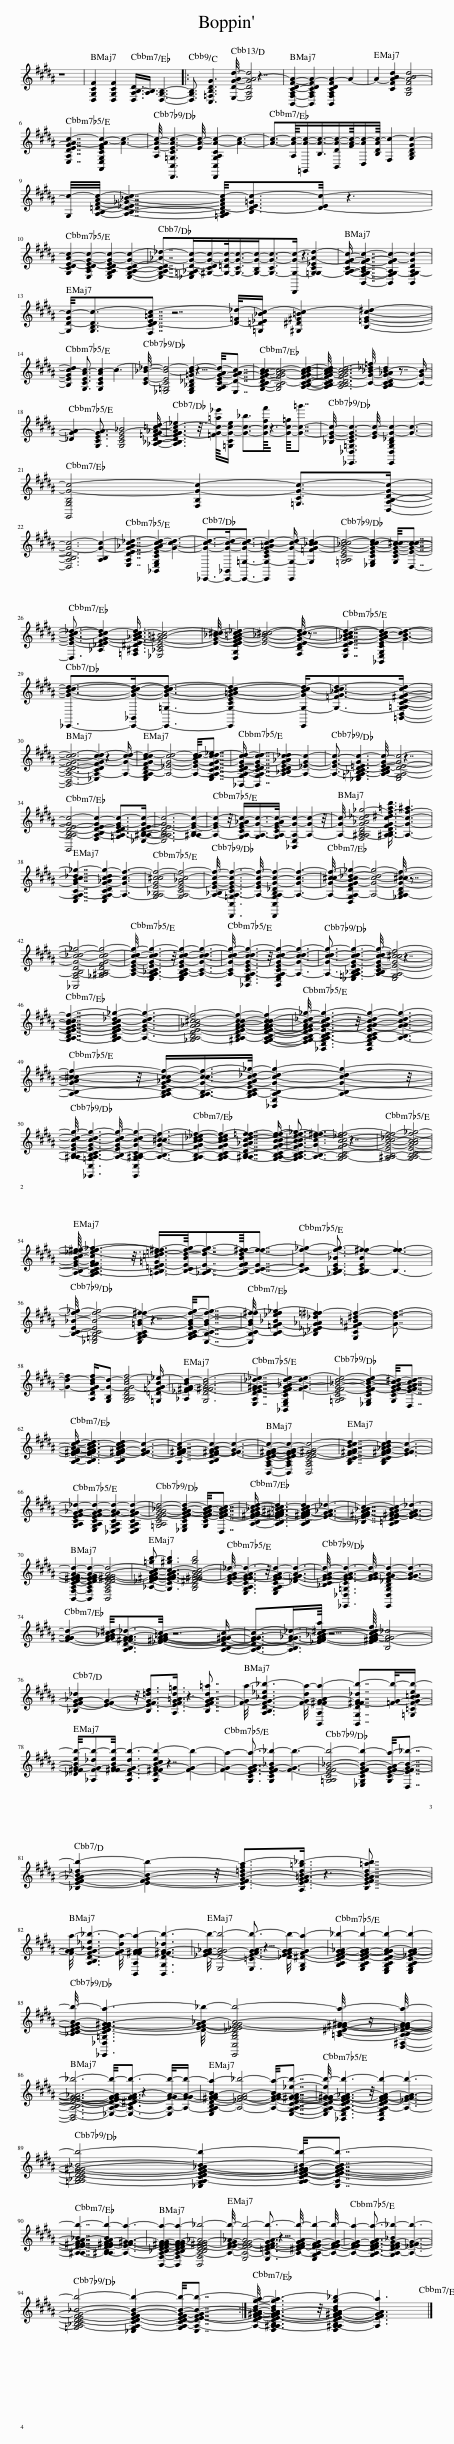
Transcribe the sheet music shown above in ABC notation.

X:1
L:1/8
M:none
I:linebreak $
K:B
V:1 treble
V:1
 z8 | [D,G,CF]2 [D,G,CF]2 [D,A,B,-D]3/4[A,B,]3/4 [D,G,B,]3- |: [D,G,B,]3/2 [C,=F,B,DG]3 z7/2 x/4 | [B,,-F,-A,C-D-F-A-]2 [B,,F,A,CDFA-]2 [B,,F,A,CDFA-]2 A2- | A2- [CFA-Bd]2 [G,CFA-Bd]4 |$ %5
 [E,A,DEGA-c-]7/2 [A,,E,G,CEGA-c-]2 [Ac]3- | [A,E-A-c-]/4 [D,,C,=G,CEA-c-]3 [EA-c-]/4 [D,,C,G,A,CA-c-]2 [Ac]3- | [Ac]3/2-[A,A-c-]/8[=G,,A-c-]/[B,A-c-]3/4[B,,DA-c-]/[FA-c-]/8[D,Ac-]/[B,DAc-]/8 [F,c-]2 [G,B,DGc-]2 |$ [G,c-]/4[A,B,=DFAc]/4- [A,-B,-D-_E_G-_B-c-]7/2 [=G,A,B,D-FAc-]/4[B,D-E=Gc-D-Ec-]3/2 z9/4 |$ [G,CD-E-Ac-]2 [E,A,CD-EG-c-]2 [E,G,A,CD-EG-c-]2 [E,G,A,CDGc]2- | %10
 [E,G,-A,CD-_A-_d-]7/4[_E,=G,_A,-D-G-c-]/[^G,-CDG-c-]/[G,-=DG-c-]/<[G,-CG-c-]/[G,-B,G-c-]<[G,-CG-c-D,,G,-G-c-][D,,G,-G-c-]/4 [=G,G,-C_EA-d-]2 | [G,A,CFGc]/- [B,,-F,-G,-A,-CF-G-c-]7/2 [B,,F,G,-A,FG-c-]2 [B,,F,G,-A,DGc-]2 |$ [G,D-Gc-]/4[G,B,D-c-F,CD-E=Ac-]3/2[F,CD-E=Ac-]3/2 [D-=F_d-]/4[=G,=D_E_Bc-]/ [^G,^D^F=Bc-]2 [B,=EGc^d]2- |$ [B,EGc-d]2 [G,CEAc-]3/2 [G,CEAc-]2 c3- | [CE_B_d]/4- [_E,=G,CEB-d-E,G,_B,_D=G-B-d-]4 [E,G,_B,_D=G-B-d-]7/4 [G,A,C-EG-A-d-]/4[E,D-G-A-c-]7/4 | %15
 [G,-B,-C-DF-G-A-B-c-]2 [G,B,C-FG-A-Bc-]4 [A,B,CDFGABcd]2- | [A,B,C-DFG-A-Bc-d]/4 [A,B,C-DFG-A-Bc-dC-G-_B-_d=fA,B,C-DG-_AB-d]6 [A,B,C-DG-_AB-d]5/4 [CGB]/- |$ [_DG-A]2 [G,CEG-A]3/2 [G,CEG-_B]4 [_A,_B,D=FG_A=cd]/- | [A,B,DFG-Ac-_e]3 z3/8 [=FG-c-=a_e']/8[=G,CG-c-e]/ [G-c-_b]3/2[G-c-ff']/8 z5/8 [G-c-=g]/8[G-c-=g']7/4 | [_B,E-G-c-]/4 [_E,,_D,=G,CEG-c-]3 [EG-c-]/4 [E,,D,G,B,_DG-c-]2 [Gc]3- |$ %20
 [G,,G,B,G-c-]4 [F,B,G-c-]2 [=G,CG-c-]>[D,A,B,DGc]- |$ [D,A,B,DG-c-]6 [A,B,G-c-]2 | [E,A,DEG-_Ac-_d-]7/2 [_B,,E,G,CEG-Ac-d-]2 [Gcd]3- | [_E,,Gcd]->[E,,-_B,,G-c-d-][E,,=G,Gcd]3/2- [E,,G,-CEG-=Ac-d-]2 [E,,G,-G-c-d-]/ [G,=FG-_Bc-d-]2 | [=G,A,CEG-_B-c-d-]4 [_E,G,CEG-B-c-d-]2 [G,CE-G-B-c-^c-]/4[D,EGBcc]7/4- |$ %25
 [D,E-G-B-c-_d-]3/2 [_A,_DE-FG-B-c-d]2 [=F,^A,^DE-G-_AB-c-d]3/4 [_E,_A,CE-G-^A-=Bc-]4 | [EG_Bc^c]/4- [D,G,DE-FG-A-=Bc-_d-]2 [E-G-_B-c-^c-F,B,DE-G-B-c-d-]4 z7/4 | [E,A,DEG-_AB-c-d-]7/2 [_B,,E,G,CEG-AB-c-d-]2 [GBcd]3- |$ [_E,,GBcd]->[E,,-_B,,G-B-c-d-][E,,=G,GBcd]3/2- [E,,G,-CEG-=AB-c-d-]2 [E,,G,-G-Bc-d-]<[G,-=FG-_Bc-d-][=B,,-D,-G,=A,-C-D-^F-G-c-d-]/ |$ [B,,D,-A,-C-D-F-G-c-d-_E,A,-CDFG-c-d-]6 [_E,A,-CDFG-c-d-]3/2 [A,Gcd]/- | %30
 [E,G,A,-B,D-FG-Bc-d-]2 [A,_EGcd]4- [A,-E-G-Bc-d-]/4[E,G,A,-CD-FG-c-d-_e]7/4 | [_B,,-G,A,-C-D-E-G-c-d-]/ [B,,G,A,-CD-EG-c-d]7/2 [A,-_B,CD-EG-_Ac-_d]2 [A,_EGc]2- | [A,EGc]3/2- [_E,=G,A,-_B,CD-=EG-c-A,-B,CD-E-G-c-E,G,A,-D-E-G-c-]3 [E,G,A,-D-E-G-c-]15/4 |$ [G,,G,A,-B,D-E-G-c-]4 [F,A,-B,D-E-G-c-]2 [=G,A,-CDE-G-c-]>[_E,A,^A,B,DEGc]- | [E,A,-A,B,DE-G-c-]6 [A,-^A,B,E-G-c-]2 | %35
 [A,-EG-c-]2 z/4 [G,A,-CEG-_Ac-]/[G,A,-G-c-]/>[G,A,-CEG-Ac-]/ [_B,,E,A,-G-c-]2 [A,Gc]2- z/4 | [A,Gc]/4- [F,A,-^A,B,DG-_Ac-_d_g-]4 [A,-^A,B,DFG-c-^df-=ad']3/4 [A,-G-c-f-^a]3 |$ [E,G,A,-CG-Bc-_d_g-]7/2 [E,G,A,-CDG-_Ac-dg-]2 [A,Gcf]3- | [G,A,-_B,EG-c-^cf-]4 [G,A,-CEG-_Bc-f-]4 | [A,-_B,E-G-c-f-]/4 [D,,C,=G,A,-CEG-c-f-]3 [A,-EG-c-f-]/4 [D,,C,G,A,-B,_DG-c-f-]2 [A,Gcf]3- | %40
 [A,Gc^cf]/4- [D,G,A,-DFG-Bc-_d-_g-]2 [A,-G-c-d-g-_G,A,-B,DG-c-^c-f-]4 z7/4 |$ [_A,,F,A,-B,DG-c-_d-_g-]4 [_G,A,-^A,B,DFG-c-d-g-]4 | [A,CEGcdg]/4- [E,G,A,-_B,CEG-c-d-g-]3 z/4 [E,G,A,-B,C-EG-c-d-g-]2 [A,CGcdg]3- | [A,-CG-c-d-g-]/4 [_B,,E,G,A,-CEG-c-d-g-]3 z/4 [B,,E,G,A,-CEG-c-d-g-]2 [A,Gcdg]3- | [A,Gcdg]3/2- [_E,=G,A,-_B,CEG-c-d-g-A,-B,CE-G-c-d-g-E,G,A,-E-G-c-^c-f-]3 [E,G,A,-E-G-c-^c-f-]15/4 |$ %45
 [G,A,-B,DE-FG-Bc-c-f-]7/2 [G,A,-B,DE-FG-Bc-_d-_g-]2 [A,EGcdg]3- | [_G,A,-B,DE-G-_Ac-^c-f-]4 [^G,A,-B,DE-FG-A-c-c-f-]2 [F,G,A,B,DEFGAccf]2- | [F,G,A,-B,-DEFG-A-c-_d-_g-]/4 [_B,,E,G,A,-B,-CEG-A-c-d-g-]3 z/4 [B,,E,G,A,-B,-CEG-A-c-d-g-]2 [A,B,GAcdg]3- |$ [A,-B,-G-Ac-^c-f-]2 z/4 [G,A,-B,-CEG-_Ac-c-f-]/[G,A,-B,-G-c-c-f-]/>[G,A,-B,-CEG-Ac-_d-_g-]/ [_B,,E,A,-B,-G-c-d-g-]2 [A,B,Gcdg]2- z/4 |$ [A,-^A,B,-E-G-c-d-g-]/4 [_E,,C,=G,A,-B,-CEG-c-d-g-]3 [A,-B,-EG-c-d-g-]/4 [E,,C,G,A,-^A,B,-CG-c-d-g-]2 [A,B,Gc^cf]3- | %50
 [G,A,-B,-FG-Bc-_d-_ef-]2 [G,A,-B,-CFG-Bc-def-]2 [A,-^A,B,-DG-_Ac-d=f-f-]7/2 [G,A,B,CFGBceff]/- | [G,A,-B,-CFG-Bc-e-f-_g-]3/2 [A,-B,-G-c-ef-^f-G,A,-B,-CFG-B-c-_ef-f-]3 [G,A,-B,-CFG-B-c-_ef-f-]7/2 | [G,A,-^A,B,-EG-B-c-_df-f-]4 [G,A,-B,-CE-G-ABc-f-_g-]4 |$ [A,-B,-E-G-Bc-_e-f-^f-]/8 [G,A,B,-CE-FGce-f-_g-]3 z3/8 [=A,B,-=DE-=G=cd-=ef-^f-]3/4[B,-CE-Bd-f-g-]/8[_A,B,-E-df-g-]7/4[A,B,-E-FBdf-^f-]/8[B,CEff]7/4- | [B,-CEf-_g-]2 [_A,B,-CE_Bf-g-]3/2 [A,B,-CEBf-^f-]2 [B,ff]3- |$ %55
 [B,CE_Bf_g]/4- [_E,=G,B,-CEB-f-g-E,G,A,B,-C=G-B-f-^f-]4 [E,G,A,B,-C=G-B-f-^f-]7/4 [G,A,B,-C-EG-B-f-g-]/4[E,B,CGBfg]7/4- | [E,B,C-G-Bf-^f]/4 [B,C-=FG-_B_ef_g-]2 [_B,_D_EG-_A_d=f^f-]2 [G,C^FG-=B^d-f-]2 [Gdf]7/4- |$ [G-d-f]2 [A,DFG-Bd-f]/[G,B,G-d-] [G,A,B,DFG-Bd-f]4 [=G,=D=F-G-_B_e-]/ | [_A,_EF-^FG-Bd-]2 [G,DF-^FG-Bd-]6 | [E,A,DEF-G-^G_d-_e-]7/2 [_B,,E,G,CEF-G-_Ad-e-]2 [FGde]3- | %60
 [=G,A,CEF-G-_B-d-e-]4 [_E,G,CEF-G-B-d-e-]2 [G,CE-F-G-A-c-^d-]/4[D,E-F-G-Ac-d]7/4 |$ [A,B,EF^FGAcd]/- [A,B,E-F-FG-ABc-d]3 [A,B,E-F-^FG-ABc-d]2 [EFGc]3- | [A,E-F-^FG-Ac-]7/2 [A,B,DE-F-^FG-Ac-]2 [EFGc]3- | [B,,-F,-A,C-D-E-F-^F-G-c-]2 [B,,F,A,CDE-F-FG-c-]2 [B,,F,A,CDE-F-^FG-c-]4 | [G,B,CE-F-^FG-Bc-d]7/2 [G,B,CE-F-^FG-_ABc-d]2 [EF-G-c-]3 |$ %65
 [G,A,CEF-G-_A-_d-]2 [E,G,A,CEF-G-A-d-]2 [_D,E,G,A,CF-G-A-d-]2 [D,E,G,A,CF-G-A-d-]2 | [=G,A,CEF-G-A-_B-d-]4 [_E,G,CEF-G-A-B-d-]2 [G,CE-F-G-A-B-c-]/4[D,E-F-G-A-Bc-]7/4 | [A,B,EF^FGA_Bcd]/- [A,B,E-F-FG-^G-^A=Bc-d]3 [A,B,E-F-^FG-G-ABc-d]2 [EFG_A_d]3- | [_B,E-F-^FG-A-_Bc-]7/2 [A,=B,DE-F-^FG-A-Bc-]2 [EFGA_d]3- |$ [B,,-F,-A,C-D-E-F-^F-G-A-d-]2 [B,,F,A,CDE-F-FG-A-d-]2 [B,,F,A,CDE-F-^FG-A-d-]4 | %70
 [_A,-_D-E-F-^F-G-A-B-c-=gb-] [G,CE-F-FG-A-Bc-^gb]3 [G,B,^DEF-^FG-A-Bc-gb]4 | [CEFGA_d]/4- [E,G,A,CEF-G-A-d-]3 z/4 [E,G,A,C-EF-G-A-d-]2 [_DFGAd]3- | [_B,CE-F-G-A-d-]/4 [_E,,_D,=G,CEF-G-A-d-]3 [EF-G-A-d-]/4 [E,,D,G,B,_DF-G-A-d-]2 [FGAd]3- |$ [FGAd]2- [F-G-A-_Bc-^d]/4[A,B,DF-^FG-A-_d-_E-F-^F-G-A-=B-c-]3/2 z15/4 [A,B,DFG^Gc]/- | [A,-B,-DF-G-G-c-]3/2[A,B,F-G-_A-_d-]3/4[_EF-FG-A-_Bc-^da]/8 z15/8 [EF-^FG-A-Bc-df]/8 [B,F-G-A_d]4 |$ %75
 [_B,E-F-G-_A_d]2 [EFG]2- z/4 [B,EF-G-=dfA,EF-G-=Ad=g]>[A,EF-G-=Ad=g] [B,EF-G-Ad=a]7/4 | [FGa]/4- [A,B,DF-G-_B_e_b-]3 [F-G-da-]/4 [B,,A,F-^FG-Aa-]2 [B,,G,DF^FG-_db-]7/4[=FGb]/4-[=G,=CF-G-B=ceb-]/ |$ [_DF-^FG-Beb-]/4[_A,F-G-_db-][F-^FG-Beb-]/4 [A,DF-G-db-A,DF-^FG-Bceb-]3 [A,DF-^FG-Bceb-]3/2 [FGb]2- | [FGa]2- [G,CEF-G-Aa-]3/2 [G,CEF-G-_B_b-]2 [FGb]3- | [=G,A,CEF-G-_B-b-]4 [_E,G,CEF-G-B-b-]2 [G,CE-F-G-A-a-]/4[D,EF-G-B-_b-]7/4 |$ %80
 [_B,E-F-G-_AB-_db-]2 [EFGBb]2- z/4 [B,EF-G-B-=dfa-A,EF-G-=AB-d=g_b-]>[A,EF-G-=AB-d=g_b-] [B,EF-G-AB-d=ab]7/4 |$ [F-G-Aa-]/4 [A,B,DF-G-_B_e_b-]3 [F-G-da-]/4 [B,,A,F-^FG-Aa-]2 [B,,G,DF-^FG-_db-]3 | [_EFG_Ab]/4- [E,D-F-G-Ab-E,=CE-F-G-Ab-]4 [E,=CE-F-G-Ab-]5/4 [_DE-F-G-Ab-]/4 [E,G,^D-F-G-a-]2 x/4 | [G,A,CD-EF-G-_A-_b-]2 [E,G,A,CD-EF-G-A-b-]2 [C,E,G,A,CD-F-G-A-b-]2 [C,E,G,A,C-_E-F-G-A-b-]2 |$ [_B,CD-E-F-G-A-b-]/4 [_E,,_D,=G,CD-EF-G-^G-a-]3 [D-EF-G-_A-_b-]/4 [E,,C,G,B,_D_EF-G-A-b-=A,-C-^D-F-^F-G-^G-a-]4 z/4 [B,,^D,A,B,_DEFFGGa]/4- |$ %85
 [B,,D,-A,-B,-D-E-F-F-G-_A-_b-_E,-A,-B,D-E-F-F-G-A-b-E,-A,-C^DF-FG-A-b-]6[E,-A,-C^DF-FG-A-b-]5/4 [E,A,-F-G-A-b-]/4[A,FGAb]/- | [E,G,A,-B,D-F-^FG-A-Ba-]2 [A,_EFGA_b]4- [A,-E-F-G-A-Ba-]/4[E,G,A,CDF^FGA_eb]7/4- | [E,G,A,-CD-F-FG-^G-eb-]/4 [_B,,E,G,A,-CD-EF-G-_A-b-]3 z/4 [B,,E,G,A,-CD-EF-G-A-b-]2 [A,_EFGAb]3- |$ [=G,A,-_B,CD-EF-G-^G-_B-b-]4 [_E,G,A,-CD-EF-G-_A-B-b-]2 [G,A,-CD-E-F-G-^G-B-b-]/4[E,A,-D-E-F-G-A-Bb-]7/4 |$ [A,-^A,DE-F-^FG-A-_Bb-]7/2 [A,-^A,B,DE-F-^FG-A-Bb-]2 [A,EFG^Ga]3- | %90
 [B,,-F,-A,-_B,C-D-E-F-^F-G-G-a-]2 [B,,F,A,-B,CDE-F-FG-G-a-]2 [B,,F,A,-B,CDE-F-^FG-_A_b-]4 | [A,DEFG_Ab]/4- [E,A,-D-E-F-G-Ab-E,A,-=CD-E-F-G-Ab-]4 [E,A,-=CD-E-F-G-Ab-]5/4 [A,-^CD-E-F-G-Ab-]/4 [E,G,A,-D-E-F-G-b-]2 [A,DEFGb]/4- | [A,-D-EF-G-a-]2 [G,A,-CD-EF-G-Aa-]3/2 [G,A,-CD-EF-G-_B_b-]2 [A,_EFGb]3- |$ [=G,A,-_B,CD-EF-G-_B-b-]4 [_E,G,A,-CD-EF-G-B-b-]2 [G,A,-CD-E-F-G-B-b-]/4[E,A,-DE-F-G-B-b-]7/4 :| [A,DEFG^GABdga]/4- [F,A,-^A,B,DE-F-G-GA-Bdga-]3 z/4 [F,A,-^A,B,DE-F-G-^GA-Bdg_b-]2 [A,EFGAa]3 |] %95
